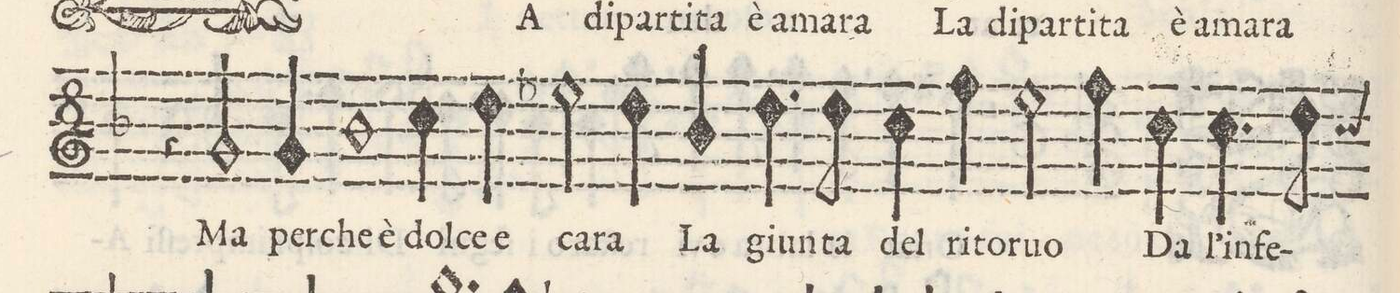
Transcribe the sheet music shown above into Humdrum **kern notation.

**kern	**text
*I"CANTO	*
*clefG2	*
*k[b-]	*
*met(C)	*
*M2/1	*
4r	.
2g/	Ma
4g/	per-
1b-	-che è
=7-	=7-
4cc\	dol-
4dd\	-ce e
2ee-X\	ca-
4dd\	-ra
4b-/	La
4.dd\	giun-
8dd\	-ta
=8-	=8-
4cc\	del
4ff\	ri-
2eeny\	-tor-
4ff\	-no
4cc\	Da
4.cc\	l`in-
8dd\	-fe-
*custos:cc	*
=9-	=9-
*-	*-
